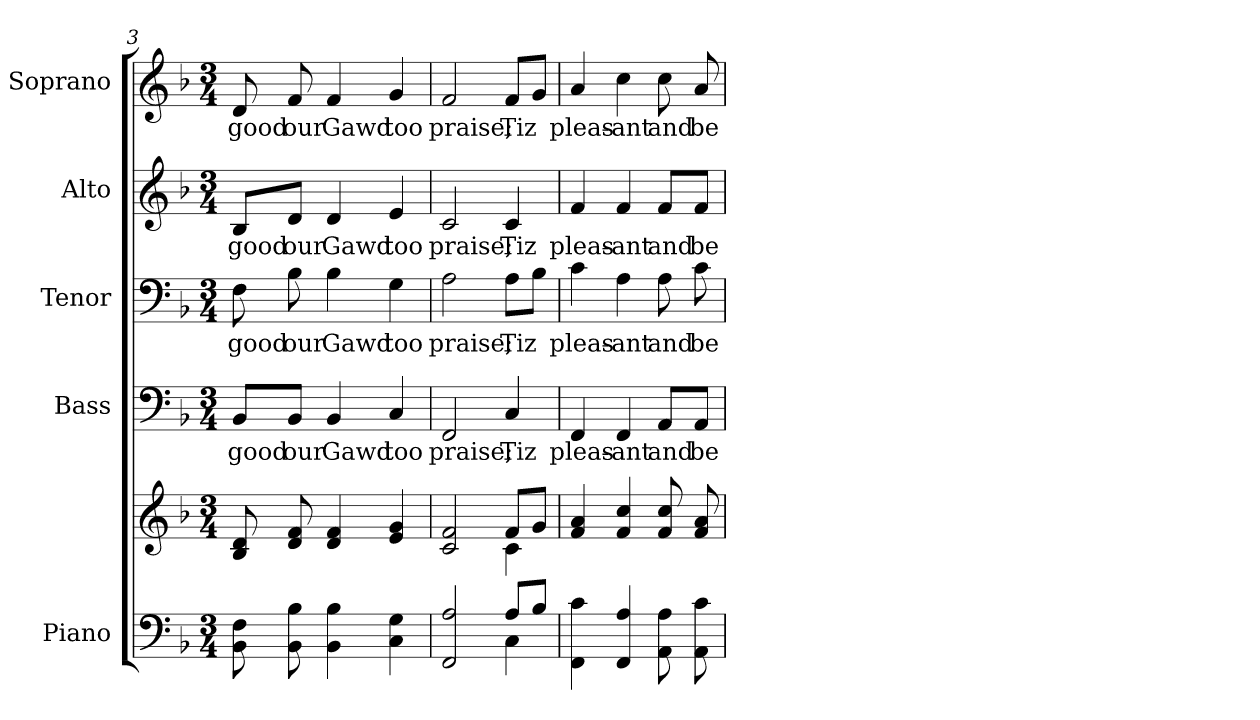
**kern	**kern	**kern	**text	**kern	**text	**kern	**text	**kern	**text
*part5	*part5	*part4	*part4	*part3	*part3	*part2	*part2	*part1	*part1
*staff6	*staff5	*staff4	*staff4	*staff3	*staff3	*staff2	*staff2	*staff1	*staff1
*I"Piano	*	*I"Bass	*	*I"Tenor	*	*I"Alto	*	*I"Soprano	*
*I'Pno.	*	*I'B.	*	*I'T.	*	*I'A.	*	*I'S.	*
!!LO:PB:g=z
*clefF4	*clefG2	*clefF4	*	*clefF4	*	*clefG2	*	*clefG2	*
*k[b-]	*k[b-]	*k[b-]	*	*k[b-]	*	*k[b-]	*	*k[b-]	*
*F:	*F:	*F:	*	*F:	*	*F:	*	*F:	*
*M3/4	*M3/4	*M3/4	*	*M3/4	*	*M3/4	*	*M3/4	*
=3	=3	=3	=3	=3	=3	=3	=3	=3	=3
!	!	!	!LO:LY:b:color=#000000	!	!	!	!	!	!
!	!	!	!	!	!LO:LY:b:color=#000000	!	!	!	!
!	!	!	!	!	!	!	!LO:LY:b:color=#000000	!	!
!	!	!	!	!	!	!	!	!	!LO:LY:b:color=#000000
8BB-i\ 8Fi	8B-i/ 8di	8BB-i/L	good	8Fi\	good	8B-i/L	good	8di/	good
!	!	!	!LO:LY:b:color=#000000	!	!	!	!	!	!
!	!	!	!	!	!LO:LY:b:color=#000000	!	!	!	!
!	!	!	!	!	!	!	!LO:LY:b:color=#000000	!	!
!	!	!	!	!	!	!	!	!	!LO:LY:b:color=#000000
8BB-i\ 8B-i	8di/ 8fi	8BB-i/J	our	8B-i\	our	8di/J	our	8fi/	our
!	!	!	!LO:LY:b:color=#000000	!	!	!	!	!	!
!	!	!	!	!	!LO:LY:b:color=#000000	!	!	!	!
!	!	!	!	!	!	!	!LO:LY:b:color=#000000	!	!
!	!	!	!	!	!	!	!	!	!LO:LY:b:color=#000000
4BB-i\ 4B-i	4di/ 4fi	4BB-i/	Gawd	4B-i\	Gawd	4di/	Gawd	4fi/	Gawd
!	!	!	!LO:LY:b:color=#000000	!	!	!	!	!	!
!	!	!	!	!	!LO:LY:b:color=#000000	!	!	!	!
!	!	!	!	!	!	!	!LO:LY:b:color=#000000	!	!
!	!	!	!	!	!	!	!	!	!LO:LY:b:color=#000000
4Ci\ 4Gi	4ei/ 4gi	4Ci/	too	4Gi\	too	4ei/	too	4gi/	too
=4	=4	=4	=4	=4	=4	=4	=4	=4	=4
*^	*^	*	*	*	*	*	*	*	*
!	!	!	!	!	!LO:LY:b:color=#000000	!	!	!	!	!	!
!	!	!	!	!	!	!	!LO:LY:b:color=#000000	!	!	!	!
!	!	!	!	!	!	!	!	!	!LO:LY:b:color=#000000	!	!
!	!	!	!	!	!	!	!	!	!	!	!LO:LY:b:color=#000000
2FFi/ 2Ai	2ryy	2ci/ 2fi	2ryy	2FFi/	praise;	2Ai\	praise;	2ci/	praise;	2fi/	praise;
!	!	!	!	!	!LO:LY:b:color=#000000	!	!	!	!	!	!
!	!	!	!	!	!	!	!LO:LY:b:color=#000000	!	!	!	!
!	!	!	!	!	!	!	!	!	!LO:LY:b:color=#000000	!	!
!	!	!	!	!	!	!	!	!	!	!	!LO:LY:b:color=#000000
8Ai/L	4Ci\	8fi/L	4ci\	4Ci/	Tiz	8Ai\L	Tiz	4ci/	Tiz	8fi/L	Tiz
8B-i/J	.	8gi/J	.	.	.	8B-i\J	.	.	.	8gi/J	.
*v	*v	*	*	*	*	*	*	*	*	*	*
*	*v	*v	*	*	*	*	*	*	*	*
!!LO:PB:g=z
=5	=5	=5	=5	=5	=5	=5	=5	=5	=5
!	!	!	!LO:LY:b:color=#000000	!	!	!	!	!	!
!	!	!	!	!	!LO:LY:b:color=#000000	!	!	!	!
!	!	!	!	!	!	!	!LO:LY:b:color=#000000	!	!
!	!	!	!	!	!	!	!	!	!LO:LY:b:color=#000000
4FFi\ 4ci	4fi/ 4ai	4FFi/	pleas-	4ci\	pleas-	4fi/	pleas-	4ai/	pleas-
!	!	!	!LO:LY:b:color=#000000	!	!	!	!	!	!
!	!	!	!	!	!LO:LY:b:color=#000000	!	!	!	!
!	!	!	!	!	!	!	!LO:LY:b:color=#000000	!	!
!	!	!	!	!	!	!	!	!	!LO:LY:b:color=#000000
4FFi/ 4Ai	4fi/ 4cci	4FFi/	-ant	4Ai\	-ant	4fi/	-ant	4cci\	-ant
!	!	!	!LO:LY:b:color=#000000	!	!	!	!	!	!
!	!	!	!	!	!LO:LY:b:color=#000000	!	!	!	!
!	!	!	!	!	!	!	!LO:LY:b:color=#000000	!	!
!	!	!	!	!	!	!	!	!	!LO:LY:b:color=#000000
8AAi\ 8Ai	8fi/ 8cci	8AAi/L	and	8Ai\	and	8fi/L	and	8cci\	and
!	!	!	!LO:LY:b:color=#000000	!	!	!	!	!	!
!	!	!	!	!	!LO:LY:b:color=#000000	!	!	!	!
!	!	!	!	!	!	!	!LO:LY:b:color=#000000	!	!
!	!	!	!	!	!	!	!	!	!LO:LY:b:color=#000000
8AAi\ 8ci	8fi/ 8ai	8AAi/J	be-	8ci\	be-	8fi/J	be-	8ai/	be-
=	=	=	=	=	=	=	=	=	=
*-	*-	*-	*-	*-	*-	*-	*-	*-	*-
